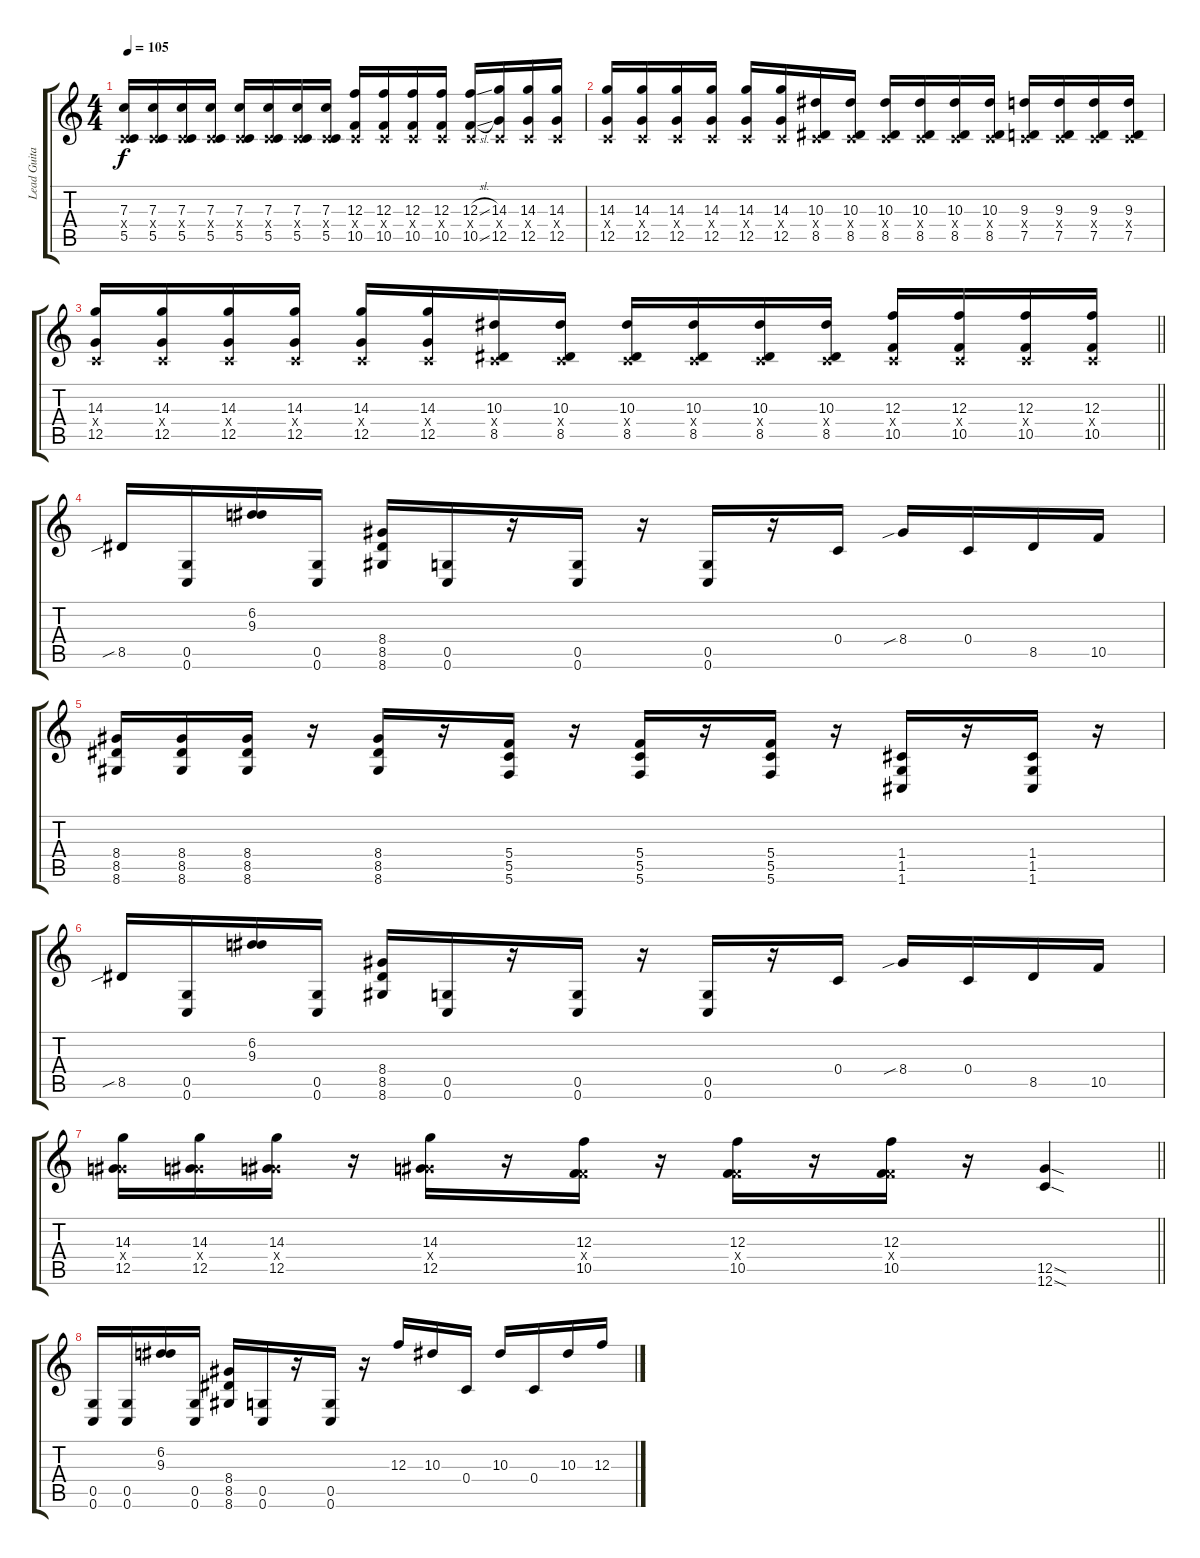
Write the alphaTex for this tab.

\track ("Lead Guitar" "Lead Guita") {instrument distortionguitar}
\staff {score tabs}
\tuning (D4 A3 F3 C3 G2 C2) {hide}
\ts (4 4)
\tempo 105
\clef g2
\ks c
(7.3 0.4{x} 5.5).16{dy f} (7.3 0.4{x} 5.5).16 (7.3 0.4{x} 5.5).16 (7.3 0.4{x} 5.5).16 (7.3 0.4{x} 5.5).16 (7.3 0.4{x} 5.5).16 (7.3 0.4{x} 5.5).16 (7.3 0.4{x} 5.5).16 (12.3 0.4{x} 10.5).16 (12.3 0.4{x} 10.5).16 (12.3 0.4{x} 10.5).16 (12.3 0.4{x} 10.5).16 (12.3{sl} 0.4{x} 10.5{sl}).16 (14.3 0.4{x} 12.5).16 (14.3 0.4{x} 12.5).16 (14.3 0.4{x} 12.5).16 |
(14.3 0.4{x} 12.5).16 (14.3 0.4{x} 12.5).16 (14.3 0.4{x} 12.5).16 (14.3 0.4{x} 12.5).16 (14.3 0.4{x} 12.5).16 (14.3 0.4{x} 12.5).16 (10.3 0.4{x} 8.5).16 (10.3 0.4{x} 8.5).16 (10.3 0.4{x} 8.5).16 (10.3 0.4{x} 8.5).16 (10.3 0.4{x} 8.5).16 (10.3 0.4{x} 8.5).16 (9.3 0.4{x} 7.5).16 (9.3 0.4{x} 7.5).16 (9.3 0.4{x} 7.5).16 (9.3 0.4{x} 7.5).16 |
\barLineRight lightlight
(14.3 0.4{x} 12.5).16 (14.3 0.4{x} 12.5).16 (14.3 0.4{x} 12.5).16 (14.3 0.4{x} 12.5).16 (14.3 0.4{x} 12.5).16 (14.3 0.4{x} 12.5).16 (10.3 0.4{x} 8.5).16 (10.3 0.4{x} 8.5).16 (10.3 0.4{x} 8.5).16 (10.3 0.4{x} 8.5).16 (10.3 0.4{x} 8.5).16 (10.3 0.4{x} 8.5).16 (12.3 0.4{x} 10.5).16 (12.3 0.4{x} 10.5).16 (12.3 0.4{x} 10.5).16 (12.3 0.4{x} 10.5).16 |
\section ("" "")
8.5{sib}.16 (0.5 0.6).16 (6.2 9.3).16 (0.5 0.6).16 (8.4 8.5 8.6).16 (0.5 0.6).16 r.16 (0.5 0.6).16 r.16 (0.5 0.6).16 r.16 0.4.16 8.4{sib}.16 0.4.16 8.5.16 10.5.16 |
(8.4 8.5 8.6).16 (8.4 8.5 8.6).16 (8.4 8.5 8.6).16 r.16 (8.4 8.5 8.6).16 r.16 (5.4 5.5 5.6).16 r.16 (5.4 5.5 5.6).16 r.16 (5.4 5.5 5.6).16 r.16 (1.4 1.5 1.6).16 r.16 (1.4 1.5 1.6).16 r.16 |
8.5{sib}.16 (0.5 0.6).16 (6.2 9.3).16 (0.5 0.6).16 (8.4 8.5 8.6).16 (0.5 0.6).16 r.16 (0.5 0.6).16 r.16 (0.5 0.6).16 r.16 0.4.16 8.4{sib}.16 0.4.16 8.5.16 10.5.16 |
\barLineRight lightlight
(14.3 8.4{x} 12.5).16 (14.3 8.4{x} 12.5).16 (14.3 8.4{x} 12.5).16 r.16 (14.3 8.4{x} 12.5).16 r.16 (12.3 5.4{x} 10.5).16 r.16 (12.3 5.4{x} 10.5).16 r.16 (12.3 5.4{x} 10.5).16 r.16 (12.5{sod} 12.6{sod}).4 |
\section ("" "")
(0.5 0.6).16 (0.5 0.6).16 (6.2 9.3).16 (0.5 0.6).16 (8.4 8.5 8.6).16 (0.5 0.6).16 r.16 (0.5 0.6).16 r.16 12.3.16 10.3.16 0.4.16 10.3.16 0.4.16 10.3.16 12.3.16
